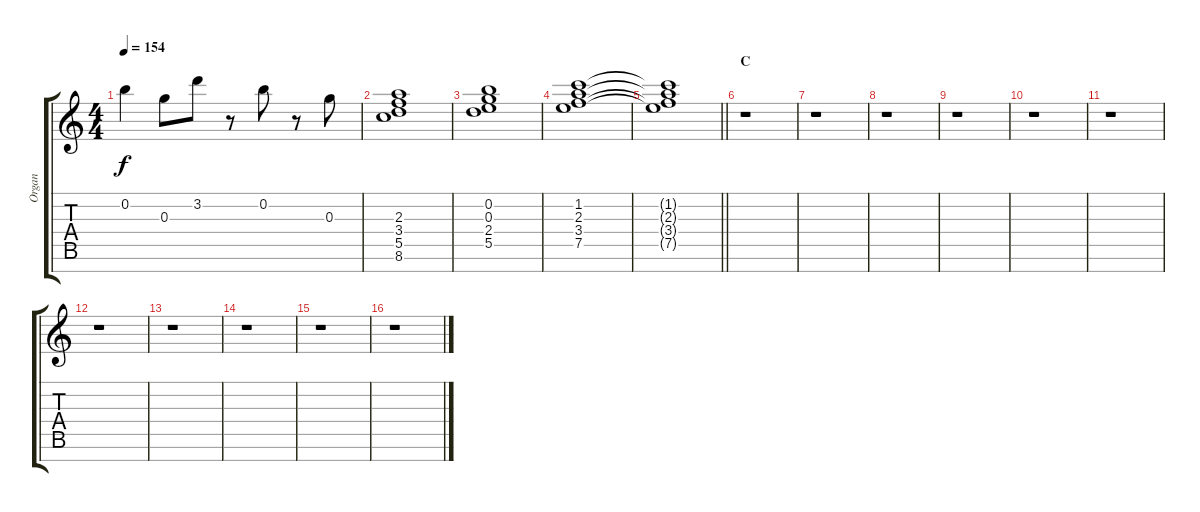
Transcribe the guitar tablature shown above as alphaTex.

\track ("Organ" "Organ") {instrument rockorgan}
\staff {score tabs}
\tuning (E6 B5 G5 D5 A4 E4 B3) {hide}
\ts (4 4)
\tempo 154
\clef g2
\ks c
0.2{t}.4{dy f} 0.3.8 3.2.8 r.8 0.2.8 r.8 0.3.8 |
(2.3 3.4 5.5 8.6).1 |
(0.2 0.3 2.4 5.5).1 |
(1.2 2.3 3.4 7.5).1 |
\barLineRight lightlight
(1.2{t} 2.3{t} 3.4{t} 7.5{t}).1 |
\section ("" "C")
r.1 |
r.1 |
r.1 |
r.1 |
r.1 |
r.1 |
r.1 |
r.1 |
r.1 |
r.1 |
r.1
